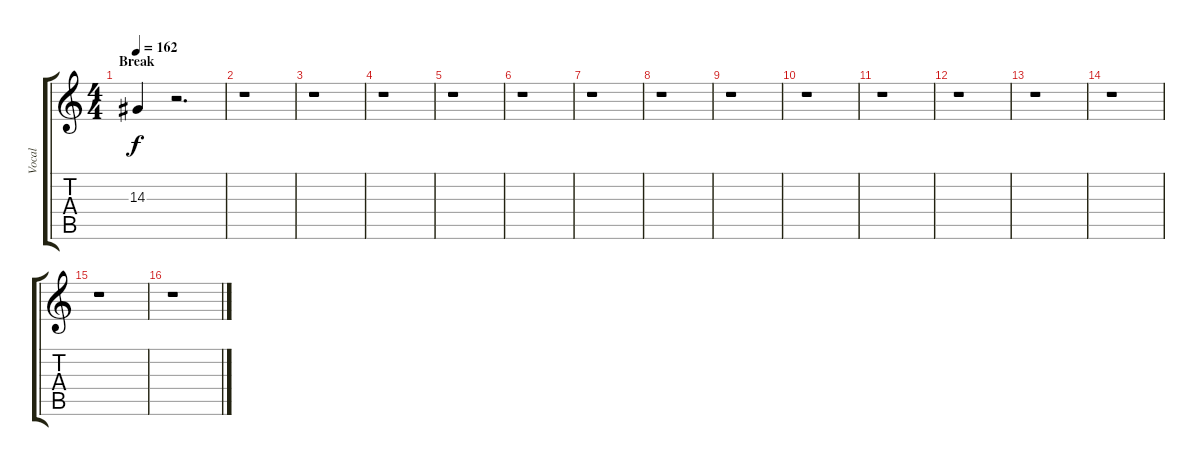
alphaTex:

\track ("Vocal" "Vocal") {instrument viola}
\staff {score tabs}
\tuning (Eb4 Bb3 Gb3 Db3 Ab2 Eb2) {hide}
\ts (4 4)
\section ("" "Break")
\tempo 162
\clef g2
\ks c
14.3.4{dy f} r.2{d} |
r.1 |
r.1 |
r.1 |
r.1 |
r.1 |
r.1 |
r.1 |
r.1 |
r.1 |
r.1 |
r.1 |
r.1 |
r.1 |
r.1 |
r.1
